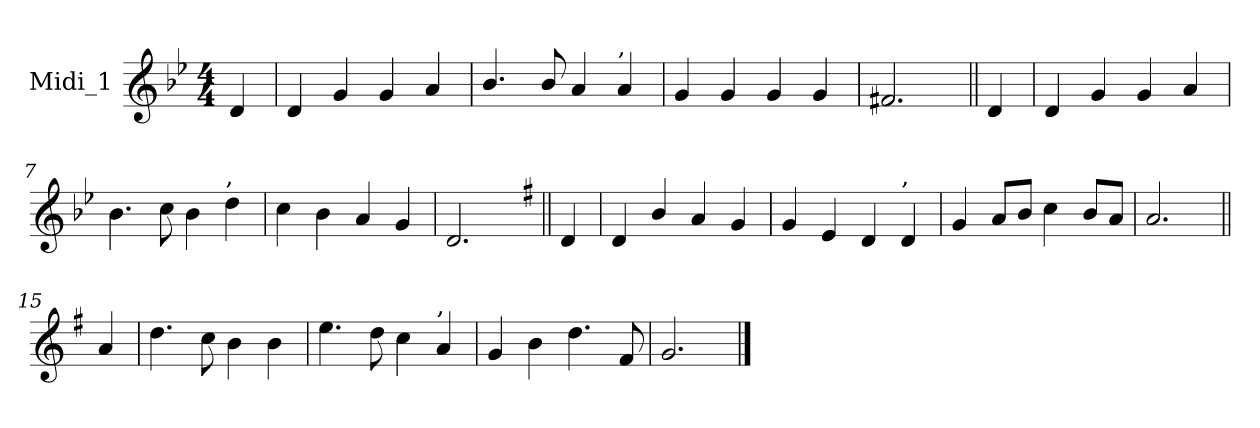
**kern
*part1
*staff1
*I"Midi_1
*clefG2
*k[b-e-]
*B-:
*M4/4
=
4d
=1
4d
4g
4g
4a
=2
4.b-/
8b-/
4a
!LO:TX:a:t=,
4a
=3
4g
4g
4g
4g
=4
2.f#X
!!LO:LB:g=z
=5||
4d
=6
4d
4g
4g
4a
=7
4.b-
8cc
4b-
!LO:TX:a:t=,
4dd
=8
4cc
4b-
4a
4g
=9
2.d
*k[f#]
*G:
!!LO:LB:g=z
=10||
4d
=11
4d
4b/
4a
4g
=12
4g
4e
4d
!LO:TX:a:t=,
4d
=13
4g
8aL
8bJ
4cc
8bL
8aJ
=14
2.a
!!LO:LB:g=z
=15||
4a
=16
4.dd
8cc
4b
4b
=17
4.ee
8dd
4cc
!LO:TX:a:t=,
4a
=18
4g
4b
4.dd
8f#
=19
2.g
==
*-
